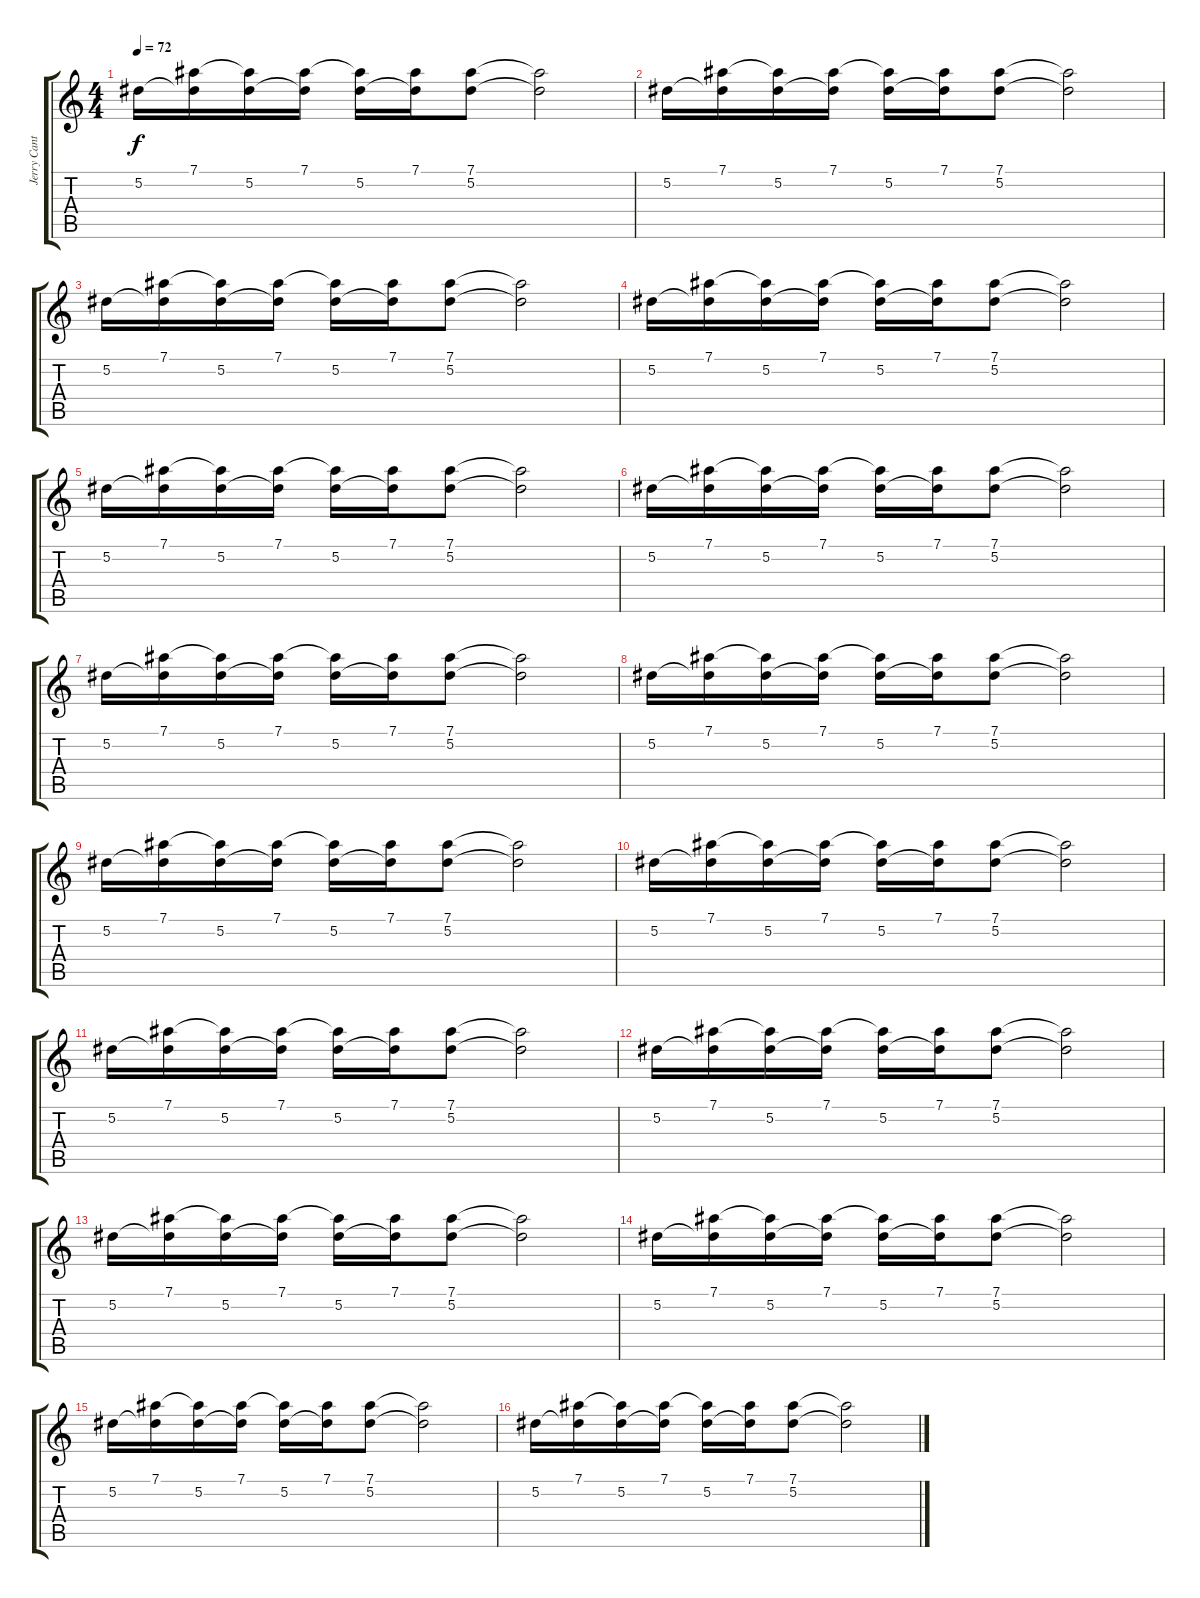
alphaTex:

\track ("Jerry Cantrell - Guitar 4 - Clean" "Jerry Cant") {instrument electricguitarclean}
\staff {score tabs}
\tuning (Eb4 Bb3 Gb3 Db3 Ab2 Eb2) {hide}
\ts (4 4)
\tempo 72
\clef g2
\ks c
5.2.16{dy f} (7.1 5.2{t}).16 (7.1{t} 5.2).16 (7.1 5.2{t}).16 (7.1{t} 5.2).16 (7.1 5.2{t}).16 (7.1 5.2).8 (7.1{t} 5.2{t}).2 |
5.2.16 (7.1 5.2{t}).16 (7.1{t} 5.2).16 (7.1 5.2{t}).16 (7.1{t} 5.2).16 (7.1 5.2{t}).16 (7.1 5.2).8 (7.1{t} 5.2{t}).2 |
5.2.16 (7.1 5.2{t}).16 (7.1{t} 5.2).16 (7.1 5.2{t}).16 (7.1{t} 5.2).16 (7.1 5.2{t}).16 (7.1 5.2).8 (7.1{t} 5.2{t}).2 |
5.2.16 (7.1 5.2{t}).16 (7.1{t} 5.2).16 (7.1 5.2{t}).16 (7.1{t} 5.2).16 (7.1 5.2{t}).16 (7.1 5.2).8 (7.1{t} 5.2{t}).2 |
5.2.16 (7.1 5.2{t}).16 (7.1{t} 5.2).16 (7.1 5.2{t}).16 (7.1{t} 5.2).16 (7.1 5.2{t}).16 (7.1 5.2).8 (7.1{t} 5.2{t}).2 |
5.2.16 (7.1 5.2{t}).16 (7.1{t} 5.2).16 (7.1 5.2{t}).16 (7.1{t} 5.2).16 (7.1 5.2{t}).16 (7.1 5.2).8 (7.1{t} 5.2{t}).2 |
5.2.16 (7.1 5.2{t}).16 (7.1{t} 5.2).16 (7.1 5.2{t}).16 (7.1{t} 5.2).16 (7.1 5.2{t}).16 (7.1 5.2).8 (7.1{t} 5.2{t}).2 |
5.2.16 (7.1 5.2{t}).16 (7.1{t} 5.2).16 (7.1 5.2{t}).16 (7.1{t} 5.2).16 (7.1 5.2{t}).16 (7.1 5.2).8 (7.1{t} 5.2{t}).2 |
5.2.16 (7.1 5.2{t}).16 (7.1{t} 5.2).16 (7.1 5.2{t}).16 (7.1{t} 5.2).16 (7.1 5.2{t}).16 (7.1 5.2).8 (7.1{t} 5.2{t}).2 |
5.2.16 (7.1 5.2{t}).16 (7.1{t} 5.2).16 (7.1 5.2{t}).16 (7.1{t} 5.2).16 (7.1 5.2{t}).16 (7.1 5.2).8 (7.1{t} 5.2{t}).2 |
5.2.16 (7.1 5.2{t}).16 (7.1{t} 5.2).16 (7.1 5.2{t}).16 (7.1{t} 5.2).16 (7.1 5.2{t}).16 (7.1 5.2).8 (7.1{t} 5.2{t}).2 |
5.2.16 (7.1 5.2{t}).16 (7.1{t} 5.2).16 (7.1 5.2{t}).16 (7.1{t} 5.2).16 (7.1 5.2{t}).16 (7.1 5.2).8 (7.1{t} 5.2{t}).2 |
5.2.16 (7.1 5.2{t}).16 (7.1{t} 5.2).16 (7.1 5.2{t}).16 (7.1{t} 5.2).16 (7.1 5.2{t}).16 (7.1 5.2).8 (7.1{t} 5.2{t}).2 |
5.2.16 (7.1 5.2{t}).16 (7.1{t} 5.2).16 (7.1 5.2{t}).16 (7.1{t} 5.2).16 (7.1 5.2{t}).16 (7.1 5.2).8 (7.1{t} 5.2{t}).2 |
5.2.16 (7.1 5.2{t}).16 (7.1{t} 5.2).16 (7.1 5.2{t}).16 (7.1{t} 5.2).16 (7.1 5.2{t}).16 (7.1 5.2).8 (7.1{t} 5.2{t}).2 |
5.2.16 (7.1 5.2{t}).16 (7.1{t} 5.2).16 (7.1 5.2{t}).16 (7.1{t} 5.2).16 (7.1 5.2{t}).16 (7.1 5.2).8 (7.1{t} 5.2{t}).2
